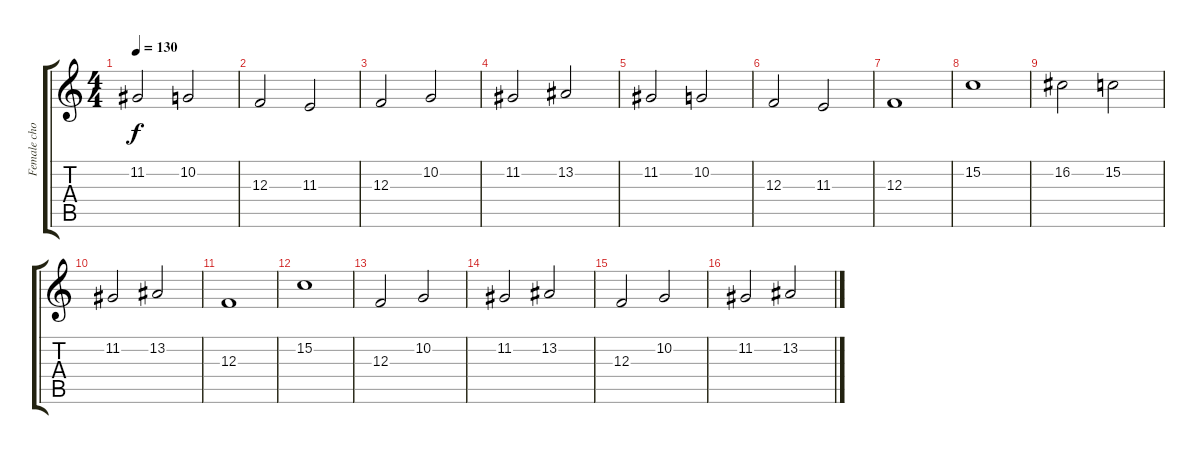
\track ("Female choir and Sting Ensemble" "Female cho") {instrument stringensemble1}
\staff {score tabs}
\tuning (D4 A3 F3 C3 G2 D2) {hide}
\ts (4 4)
\tempo 130
\clef g2
\ks c
11.2.2{dy f} 10.2.2 |
12.3.2 11.3.2 |
12.3.2 10.2.2 |
11.2.2 13.2.2 |
11.2.2 10.2.2 |
12.3.2 11.3.2 |
12.3.1 |
15.2.1 |
16.2.2 15.2.2 |
11.2.2 13.2.2 |
12.3.1 |
15.2.1 |
12.3.2 10.2.2 |
11.2.2 13.2.2 |
12.3.2 10.2.2 |
11.2.2 13.2.2
